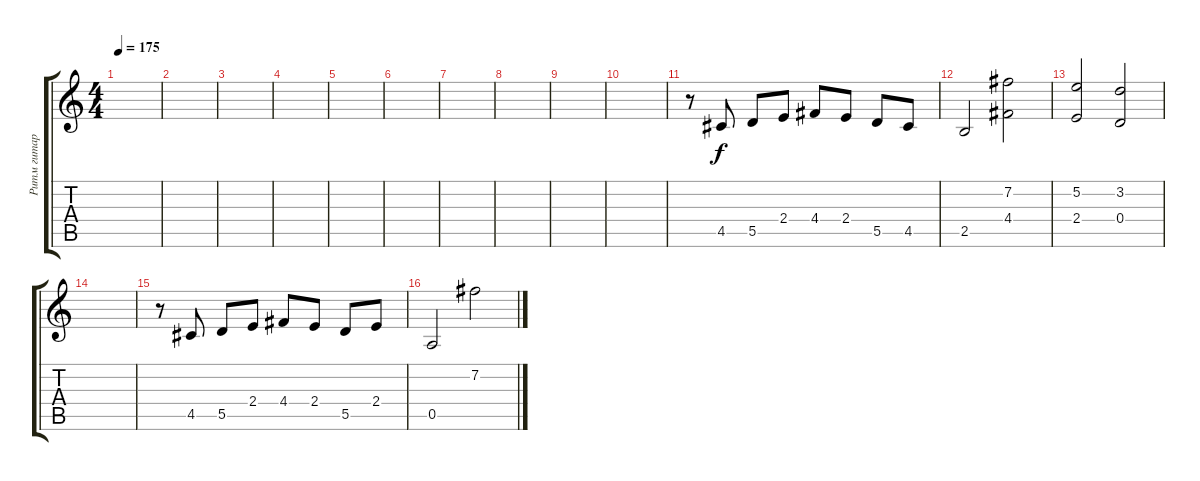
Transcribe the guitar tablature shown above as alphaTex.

\track ("Ритм гитара" "Ритм гитар") {instrument distortionguitar}
\staff {score tabs}
\tuning (E4 B3 G3 D3 A2 E2) {hide}
\ts (4 4)
\tempo 175
\clef g2
\ks c
|
|
|
|
|
|
|
|
|
|
r.8 4.5.8 5.5.8 2.4.8 4.4.8 2.4.8 5.5.8 4.5.8 |
2.5.2 (7.2 4.4).2 |
(5.2 2.4).2 (3.2 0.4).2 |
|
r.8 4.5.8 5.5.8 2.4.8 4.4.8 2.4.8 5.5.8 2.4.8 |
0.5.2 7.2.2
